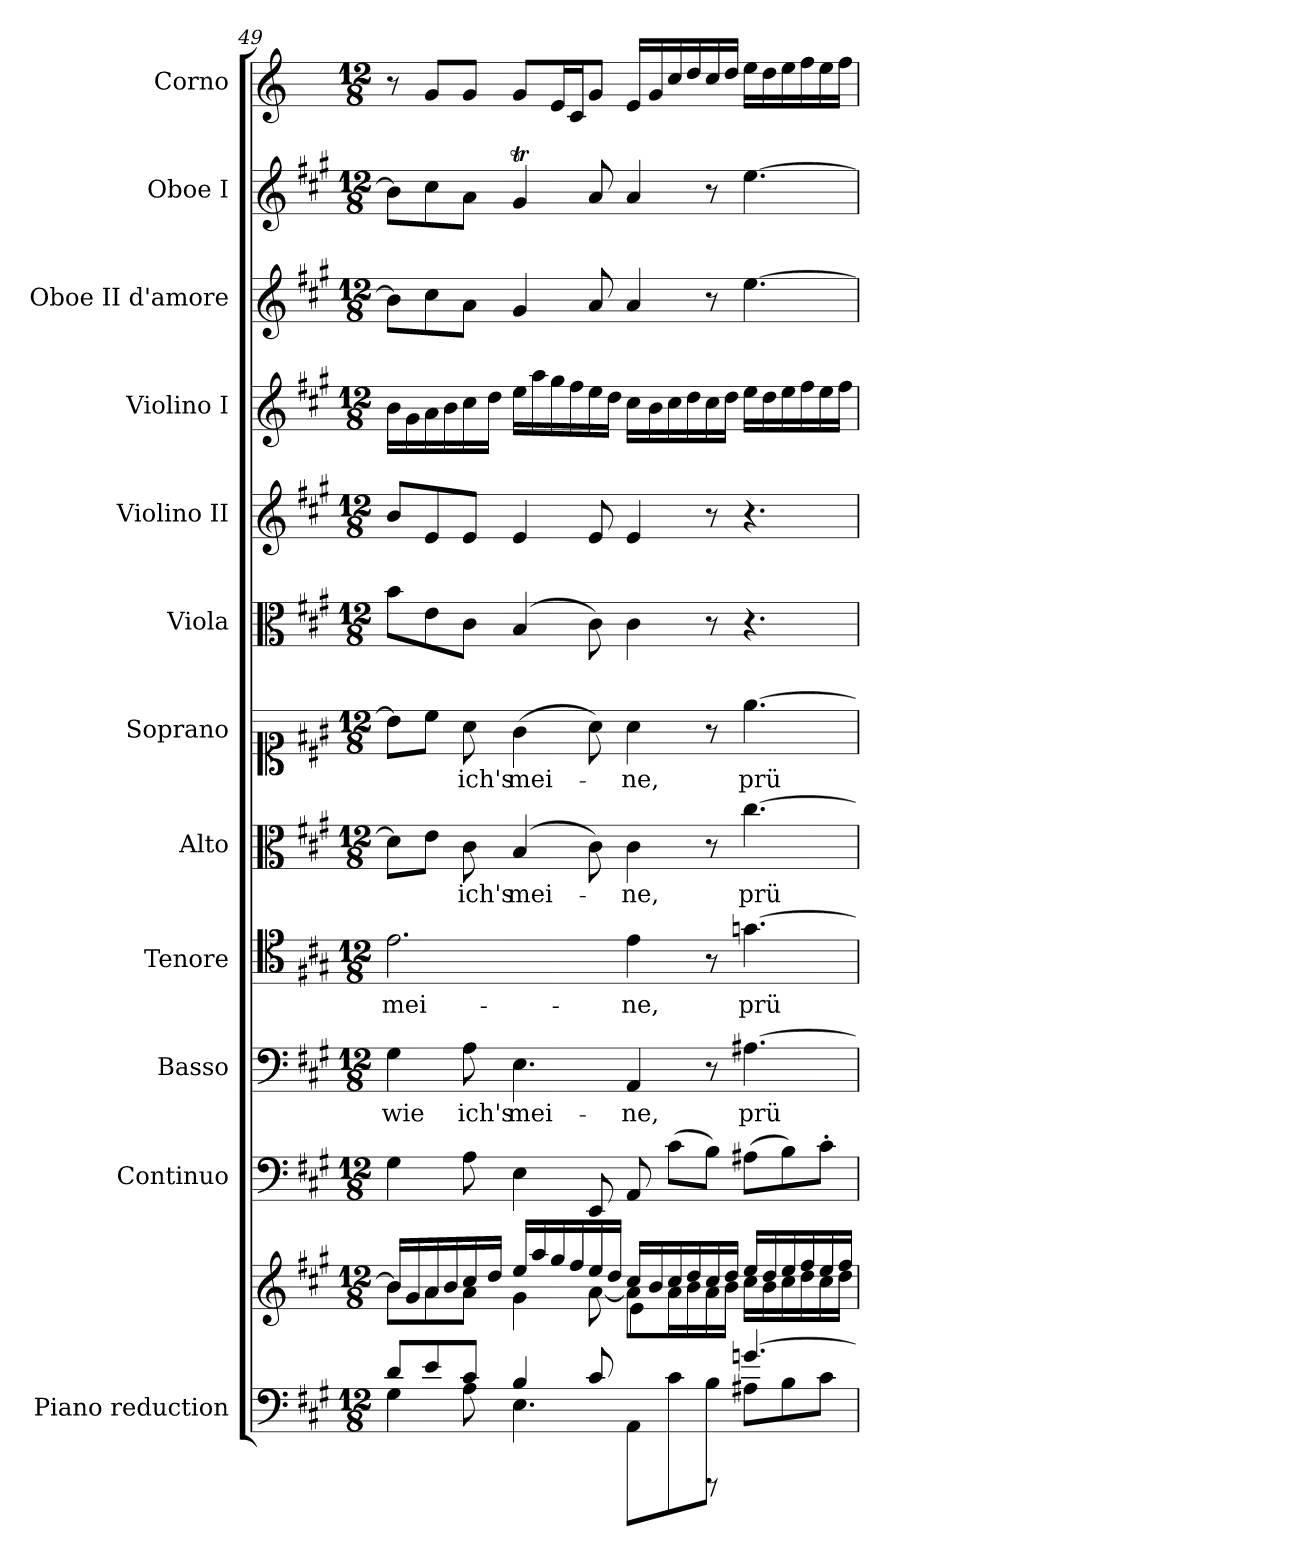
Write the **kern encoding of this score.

**kern	**kern	**kern	**kern	**text	**kern	**text	**kern	**text	**kern	**text	**kern	**kern	**kern	**kern	**kern	**kern
*part12	*part12	*part11	*part10	*part10	*part9	*part9	*part8	*part8	*part7	*part7	*part6	*part5	*part4	*part3	*part2	*part1
*staff13	*staff12	*staff11	*staff10	*staff10	*staff9	*staff9	*staff8	*staff8	*staff7	*staff7	*staff6	*staff5	*staff4	*staff3	*staff2	*staff1
*I"Piano reduction	*	*I"Continuo	*I"Basso	*	*I"Tenore	*	*I"Alto	*	*I"Soprano	*	*I"Viola	*I"Violino II	*I"Violino I	*I"Oboe II d'amore	*I"Oboe I	*I"Corno
*I'Pno	*	*	*	*	*	*	*	*	*	*	*I'Vla	*I'Vln	*I'Vln	*I'Ob	*I'Ob	*
!!LO:PB:g=z
*clefF4	*clefG2	*clefF4	*clefF4	*	*clefC4	*	*clefC3	*	*clefC1	*	*clefC3	*clefG2	*clefG2	*clefG2	*clefG2	*clefG2
*	*	*	*	*	*	*	*	*	*	*	*	*	*	*	*	*ITrd2c3
*k[f#c#g#]	*k[f#c#g#]	*k[f#c#g#]	*k[f#c#g#]	*	*k[f#c#g#]	*	*k[f#c#g#]	*	*k[f#c#g#]	*	*k[f#c#g#]	*k[f#c#g#]	*k[f#c#g#]	*k[f#c#g#]	*k[f#c#g#]	*k[f#c#g#]
*M12/8	*M12/8	*M12/8	*M12/8	*	*M12/8	*	*M12/8	*	*M12/8	*	*M12/8	*M12/8	*M12/8	*M12/8	*M12/8	*M12/8
=49	=49	=49	=49	=49	=49	=49	=49	=49	=49	=49	=49	=49	=49	=49	=49	=49
*^	*^	*	*	*	*	*	*	*	*	*	*	*	*	*	*	*
*	*	*	*^	*	*	*	*	*	*	*	*	*	*	*	*	*	*	*
!	!	!	!	!	!	!	!LO:LY:b	!	!LO:LY:b	!	!	!	!	!	!	!	!	!	!
8d/L	4G#\	16b/LL	8b\L]	2.ryy	4G#\	4G#\	wie	2.e\	mei-	8d\L]	.	8b\L]	.	8b\L	8b/L	16b\LL	8b\L]	8b\L]	8r
.	.	16g#/	.	.	.	.	.	.	.	.	.	.	.	.	.	16g#\	.	.	.
8e/	.	16a/	8a\	.	.	.	.	.	.	8e\J	.	8cc#\J	.	8e\	8e/	16a\	8cc#\	8cc#\	8e/L
.	.	16b/	.	.	.	.	.	.	.	.	.	.	.	.	.	16b\	.	.	.
!	!	!	!	!	!	!	!LO:LY:b	!	!	!	!LO:LY:b	!	!LO:LY:b	!	!	!	!	!	!
8c#/J	8A\	16cc#/	8a\J	.	8A\	8A\	ich's	.	.	8c#\	ich's	8a\	ich's	8c#\J	8e/J	16cc#\	8a\J	8a\J	8e/J
.	.	16dd/JJ	.	.	.	.	.	.	.	.	.	.	.	.	.	16dd\JJ	.	.	.
!	!	!	!	!	!	!	!LO:LY:b	!	!	!	!LO:LY:b	!	!LO:LY:b	!	!	!	!	!	!
4B/	4.E\	16ee/LL	4g#\	.	4E\	4.E\	mei-	.	.	(>4B/	mei-	(>4g#\	mei-	(>4B/	4e/	16ee\LL	4g#/	4g#t/	8e/L
.	.	16aa/	.	.	.	.	.	.	.	.	.	.	.	.	.	16aa\	.	.	.
.	.	16gg#/	.	.	.	.	.	.	.	.	.	.	.	.	.	16gg#\	.	.	16c#/L
.	.	16ff#/	.	.	.	.	.	.	.	.	.	.	.	.	.	16ff#\	.	.	16A/J
8c#/	.	16ee/	[8a\	.	8EE/	.	.	.	.	8c#\)	.	8a\)	.	8c#\)	8e/	16ee\	8a/	8a/	8e/J
.	.	16dd/JJ	.	.	.	.	.	.	.	.	.	.	.	.	.	16dd\JJ	.	.	.
!	!	!	!	!	!	!	!LO:LY:b	!	!LO:LY:b	!	!LO:LY:b	!	!LO:LY:b	!	!	!	!	!	!
4ryy	8AA\L	16cc#/LL	8a\L]	4e\	8AA/	4AA/	-ne,	4e\	-ne,	4c#\	-ne,	4a\	-ne,	4c#\	4e/	16cc#\LL	4a/	4a/	16c#/LL
.	.	16b/	.	.	.	.	.	.	.	.	.	.	.	.	.	16b\	.	.	16e/
.	8c#\	16cc#/	16a\L	.	(>8c#\L	.	.	.	.	.	.	.	.	.	.	16cc#\	.	.	16a/
.	.	16dd/	16b\	.	.	.	.	.	.	.	.	.	.	.	.	16dd\	.	.	16b/
8rDDD	8B\J	16cc#/	16a\	2ryy	8B\J)	8r	.	8r	.	8r	.	8r	.	8r	8r	16cc#\	8r	8r	16a/
.	.	16dd/JJ	16b\JJ	.	.	.	.	.	.	.	.	.	.	.	.	16dd\JJ	.	.	16b/JJ
!	!	!	!	!	!	!	!LO:LY:b	!	!LO:LY:b	!	!LO:LY:b	!	!LO:LY:b	!	!	!	!	!	!
[4.gn/	8A#X\L	16ee/LL	16cc#\LL	.	(>8A#X\L	[4.A#X\	prü-	[4.gn\	prü-	[4.cc#\	prü-	[4.ee\	prü-	4.r	4.r	16ee\LL	[4.ee\	[4.ee\	16cc#\LL
.	.	16dd/	16b\	.	.	.	.	.	.	.	.	.	.	.	.	16dd\	.	.	16b\
.	8B\	16ee/	16cc#\	.	8B\)	.	.	.	.	.	.	.	.	.	.	16ee\	.	.	16cc#\
.	.	16ff#/	16dd\	.	.	.	.	.	.	.	.	.	.	.	.	16ff#\	.	.	16dd\
.	8c#\J	16ee/	16cc#\	.	8c#'\J	.	.	.	.	.	.	.	.	.	.	16ee\	.	.	16cc#\
.	.	16ff#/JJ	16dd\JJ	.	.	.	.	.	.	.	.	.	.	.	.	16ff#\JJ	.	.	16dd\JJ
*v	*v	*	*	*	*	*	*	*	*	*	*	*	*	*	*	*	*	*	*
*	*v	*v	*v	*	*	*	*	*	*	*	*	*	*	*	*	*	*	*
=	=	=	=	=	=	=	=	=	=	=	=	=	=	=	=	=
*-	*-	*-	*-	*-	*-	*-	*-	*-	*-	*-	*-	*-	*-	*-	*-	*-
